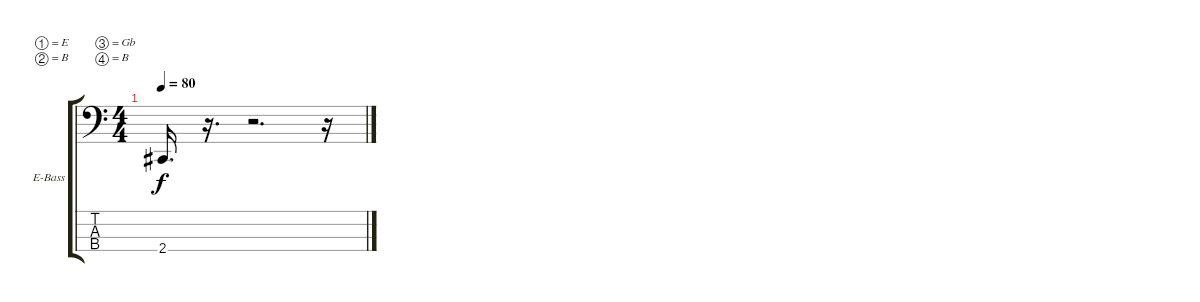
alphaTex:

\bracketExtendMode groupsimilarinstruments
\firstSystemTrackNameOrientation horizontal
\otherSystemsTrackNameOrientation horizontal
\track ("Bass" "E-Bass") {instrument electricbassfinger}
\staff {score tabs}
\tuning (E2 B1 Gb1 B0)
\ts (4 4)
\tempo 80
\clef f4
\ks c
2.4.16{d dy f} r.16{d} r.2{d} r.16
